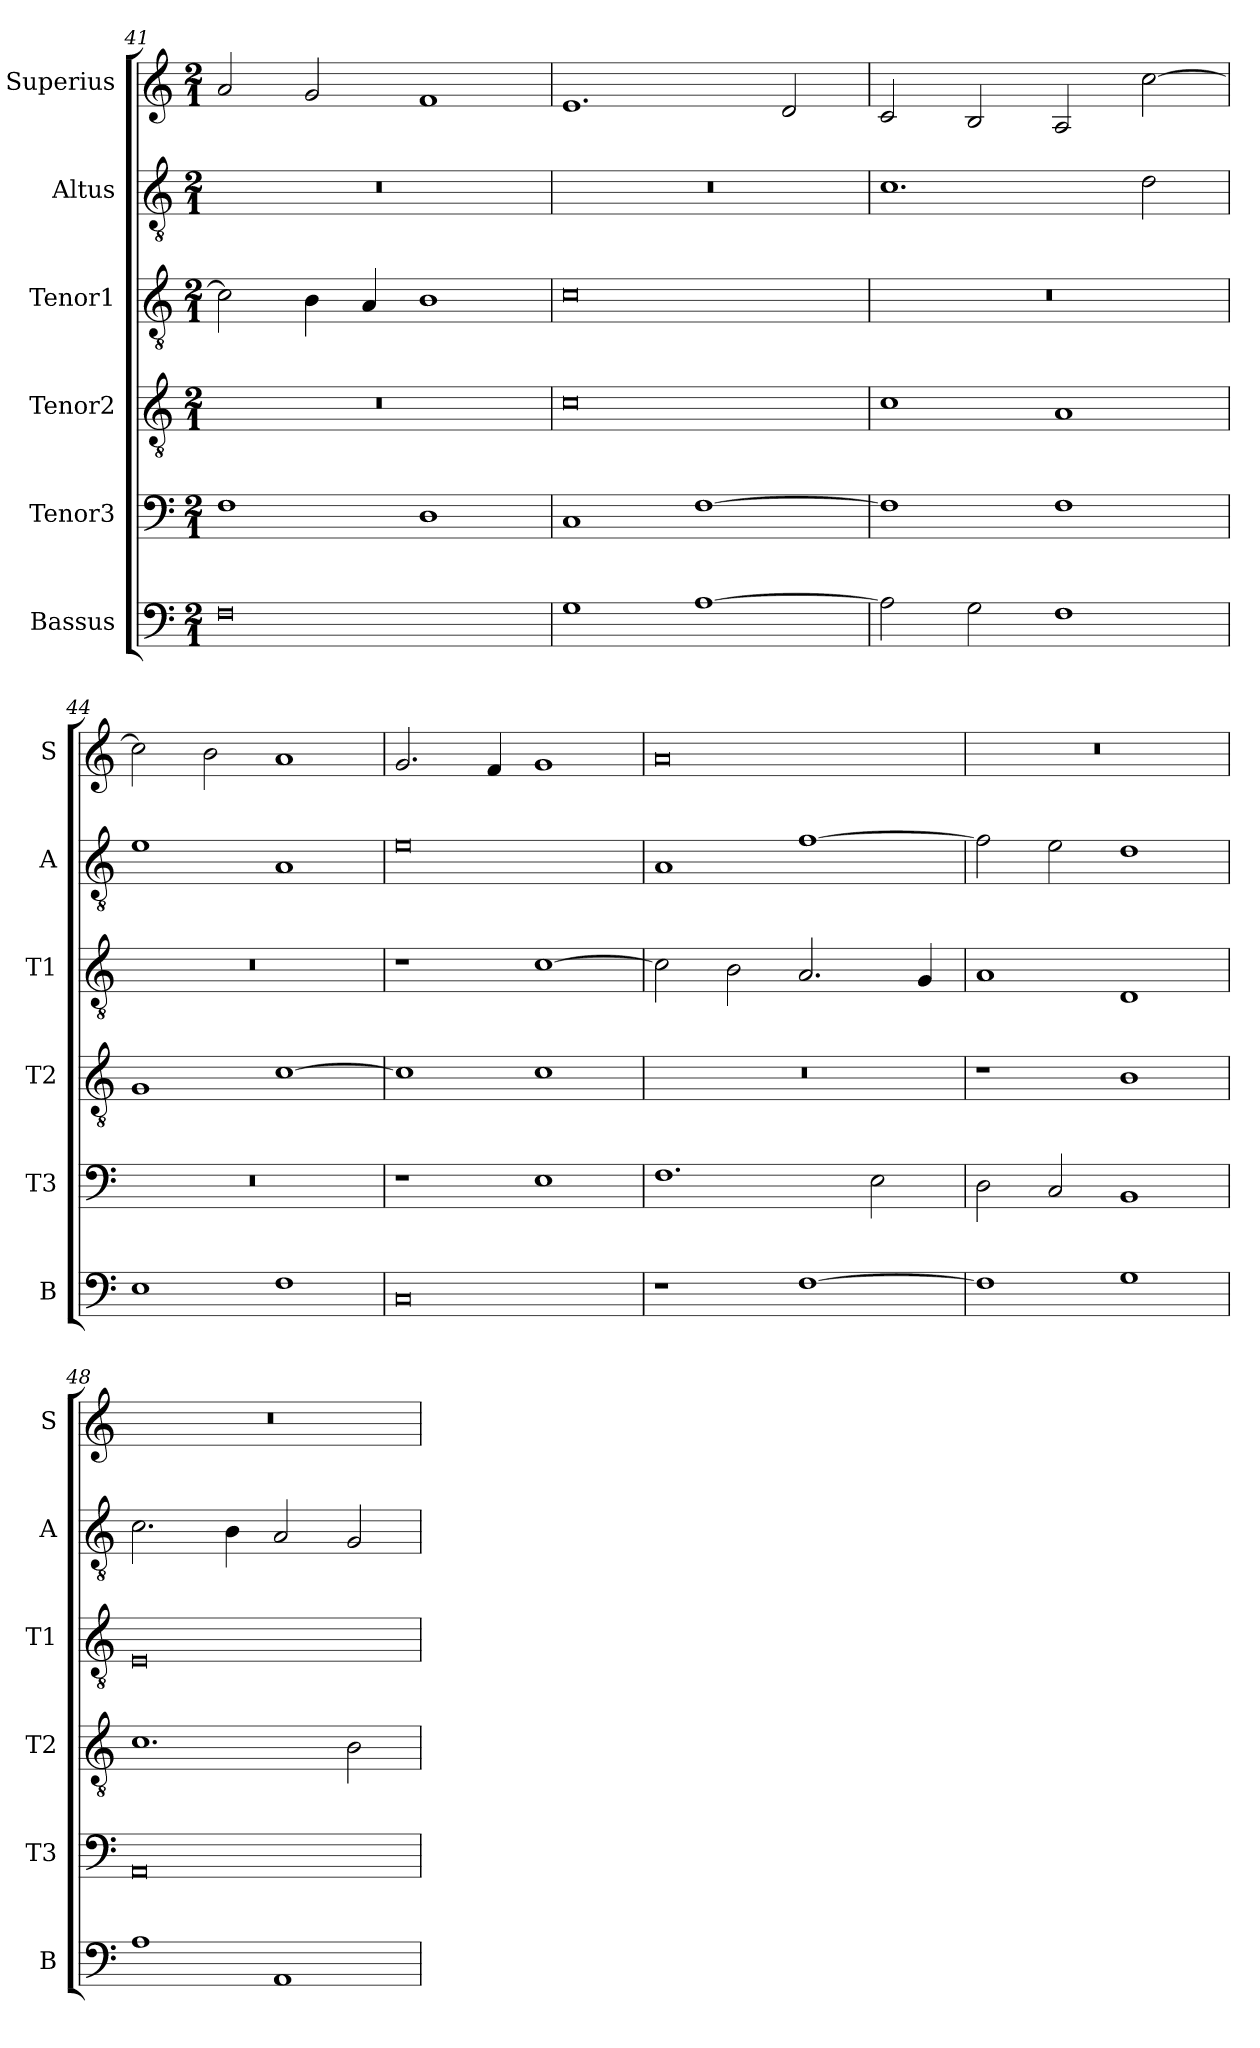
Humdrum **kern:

**kern	**kern	**kern	**kern	**kern	**kern
*part6	*part5	*part4	*part3	*part2	*part1
*staff6	*staff5	*staff4	*staff3	*staff2	*staff1
*I"Bassus	*I"Tenor3	*I"Tenor2	*I"Tenor1	*I"Altus	*I"Superius
*I'B	*I'T3	*I'T2	*I'T1	*I'A	*I'S
*clefF4	*clefF4	*clefGv2	*clefGv2	*clefGv2	*clefG2
*k[]	*k[]	*k[]	*k[]	*k[]	*k[]
*M2/1	*M2/1	*M2/1	*M2/1	*M2/1	*M2/1
=41	=41	=41	=41	=41	=41
0F	1F	0r	2c\]	0r	2a/
.	.	.	4B\	.	2g/
.	.	.	4A/	.	.
.	1D	.	1B	.	1f
=42	=42	=42	=42	=42	=42
1G	1C	0c	0c	0r	1.e
[1A	[1F	.	.	.	.
.	.	.	.	.	2d/
=43	=43	=43	=43	=43	=43
2A\]	1F]	1c	0r	1.c	2c/
2G\	.	.	.	.	2B/
1F	1F	1A	.	.	2A/
.	.	.	.	2d\	[2cc\
=44	=44	=44	=44	=44	=44
1E	0r	1G	0r	1e	2cc\]
.	.	.	.	.	2b\
1F	.	[1c	.	1A	1a
=45	=45	=45	=45	=45	=45
0C	1r	1c]	1r	0e	2.g/
.	.	.	.	.	4f/
.	1E	1c	[1c	.	1g
=46	=46	=46	=46	=46	=46
1r	1.F	0r	2c\]	1A	0a
.	.	.	2B\	.	.
[1F	.	.	2.A/	[1f	.
.	2E\	.	.	.	.
.	.	.	4G/	.	.
=47	=47	=47	=47	=47	=47
1F]	2D\	1r	1A	2f\]	0r
.	2C/	.	.	2e\	.
1G	1BB	1B	1D	1d	.
=48	=48	=48	=48	=48	=48
1A	0AA	1.c	0E	2.c\	0r
.	.	.	.	4B\	.
1AA	.	.	.	2A/	.
.	.	2B\	.	2G/	.
=	=	=	=	=	=
*-	*-	*-	*-	*-	*-
